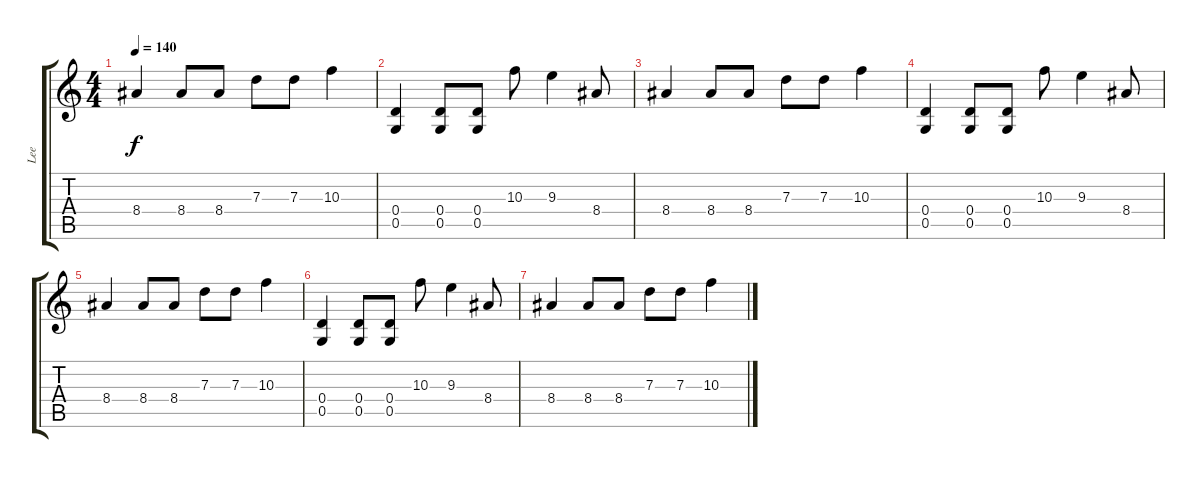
\track ("Lee" "Lee") {instrument overdrivenguitar}
\staff {score tabs}
\tuning (E4 B3 G3 D3 G2 E2) {hide}
\ts (4 4)
\tempo 140
\clef g2
\ks c
8.4.4{dy f} 8.4.8 8.4.8 7.3.8 7.3.8 10.3.4 |
(0.4 0.5).4 (0.4 0.5).8 (0.4 0.5).8 10.3.8 9.3.4 8.4.8 |
8.4.4 8.4.8 8.4.8 7.3.8 7.3.8 10.3.4 |
(0.4 0.5).4 (0.4 0.5).8 (0.4 0.5).8 10.3.8 9.3.4 8.4.8 |
8.4.4 8.4.8 8.4.8 7.3.8 7.3.8 10.3.4 |
(0.4 0.5).4 (0.4 0.5).8 (0.4 0.5).8 10.3.8 9.3.4 8.4.8 |
8.4.4 8.4.8 8.4.8 7.3.8 7.3.8 10.3.4
